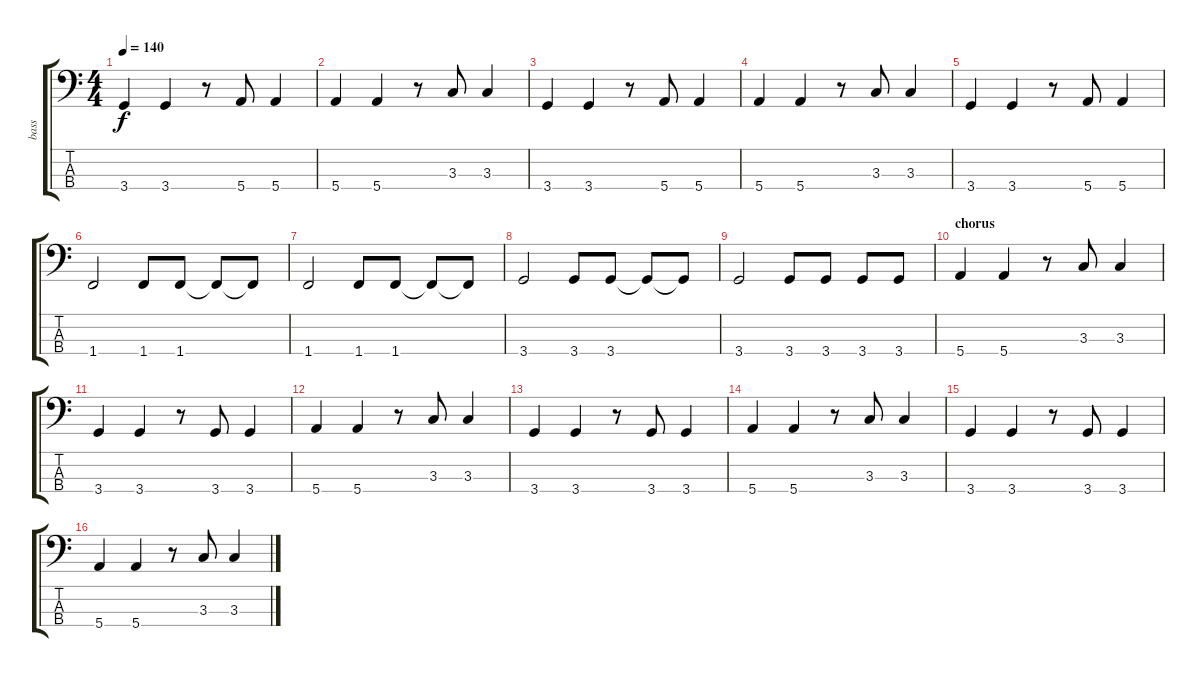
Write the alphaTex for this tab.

\track ("bass" "bass") {instrument electricbasspick}
\staff {score tabs}
\tuning (G2 D2 A1 E1) {hide}
\ts (4 4)
\tempo 140
\clef f4
\ks c
3.4.4{dy f} 3.4.4 r.8 5.4.8 5.4.4 |
5.4.4 5.4.4 r.8 3.3.8 3.3.4 |
3.4.4 3.4.4 r.8 5.4.8 5.4.4 |
5.4.4 5.4.4 r.8 3.3.8 3.3.4 |
3.4.4 3.4.4 r.8 5.4.8 5.4.4 |
1.4.2 1.4.8 1.4.8 1.4{t}.8 1.4{t}.8 |
1.4.2 1.4.8 1.4.8 1.4{t}.8 1.4{t}.8 |
3.4.2 3.4.8 3.4.8 3.4{t}.8 3.4{t}.8 |
3.4.2 3.4.8 3.4.8 3.4.8 3.4.8 |
\section ("" "chorus")
5.4.4 5.4.4 r.8 3.3.8 3.3.4 |
3.4.4 3.4.4 r.8 3.4.8 3.4.4 |
5.4.4 5.4.4 r.8 3.3.8 3.3.4 |
3.4.4 3.4.4 r.8 3.4.8 3.4.4 |
5.4.4 5.4.4 r.8 3.3.8 3.3.4 |
3.4.4 3.4.4 r.8 3.4.8 3.4.4 |
5.4.4 5.4.4 r.8 3.3.8 3.3.4
